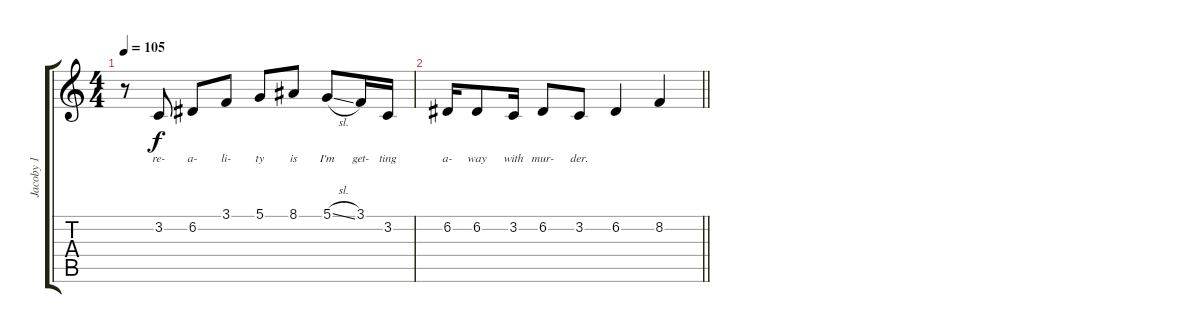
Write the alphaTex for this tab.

\track ("Jacoby 1" "Jacoby 1") {instrument trombone}
\staff {score tabs}
\tuning (D4 A3 F3 C3 G2 C2) {hide}
\ts (4 4)
\tempo 105
\clef g2
\ks c
r.8{dy f} 3.2.8{lyrics (0 "re-") lyrics (1 "") lyrics (2 "") lyrics (3 "") lyrics (4 "")} 6.2.8{lyrics (0 "a-") lyrics (1 "") lyrics (2 "") lyrics (3 "") lyrics (4 "")} 3.1.8{lyrics (0 "li-") lyrics (1 "") lyrics (2 "") lyrics (3 "") lyrics (4 "")} 5.1.8{lyrics (0 "ty") lyrics (1 "") lyrics (2 "") lyrics (3 "") lyrics (4 "")} 8.1.8{lyrics (0 "is") lyrics (1 "") lyrics (2 "") lyrics (3 "") lyrics (4 "")} 5.1{sl}.8{lyrics (0 "I'm") lyrics (1 "") lyrics (2 "") lyrics (3 "") lyrics (4 "")} 3.1.16{lyrics (0 "get-") lyrics (1 "") lyrics (2 "") lyrics (3 "") lyrics (4 "")} 3.2.16{lyrics (0 "ting") lyrics (1 "") lyrics (2 "") lyrics (3 "") lyrics (4 "")} |
\barLineRight lightlight
6.2.16{lyrics (0 "a-") lyrics (1 "") lyrics (2 "") lyrics (3 "") lyrics (4 "")} 6.2.8{lyrics (0 "way") lyrics (1 "") lyrics (2 "") lyrics (3 "") lyrics (4 "")} 3.2.16{lyrics (0 "with") lyrics (1 "") lyrics (2 "") lyrics (3 "") lyrics (4 "")} 6.2.8{lyrics (0 "mur-") lyrics (1 "") lyrics (2 "") lyrics (3 "") lyrics (4 "")} 3.2.8{lyrics (0 "der.") lyrics (1 "") lyrics (2 "") lyrics (3 "") lyrics (4 "")} 6.2.4 8.2.4
